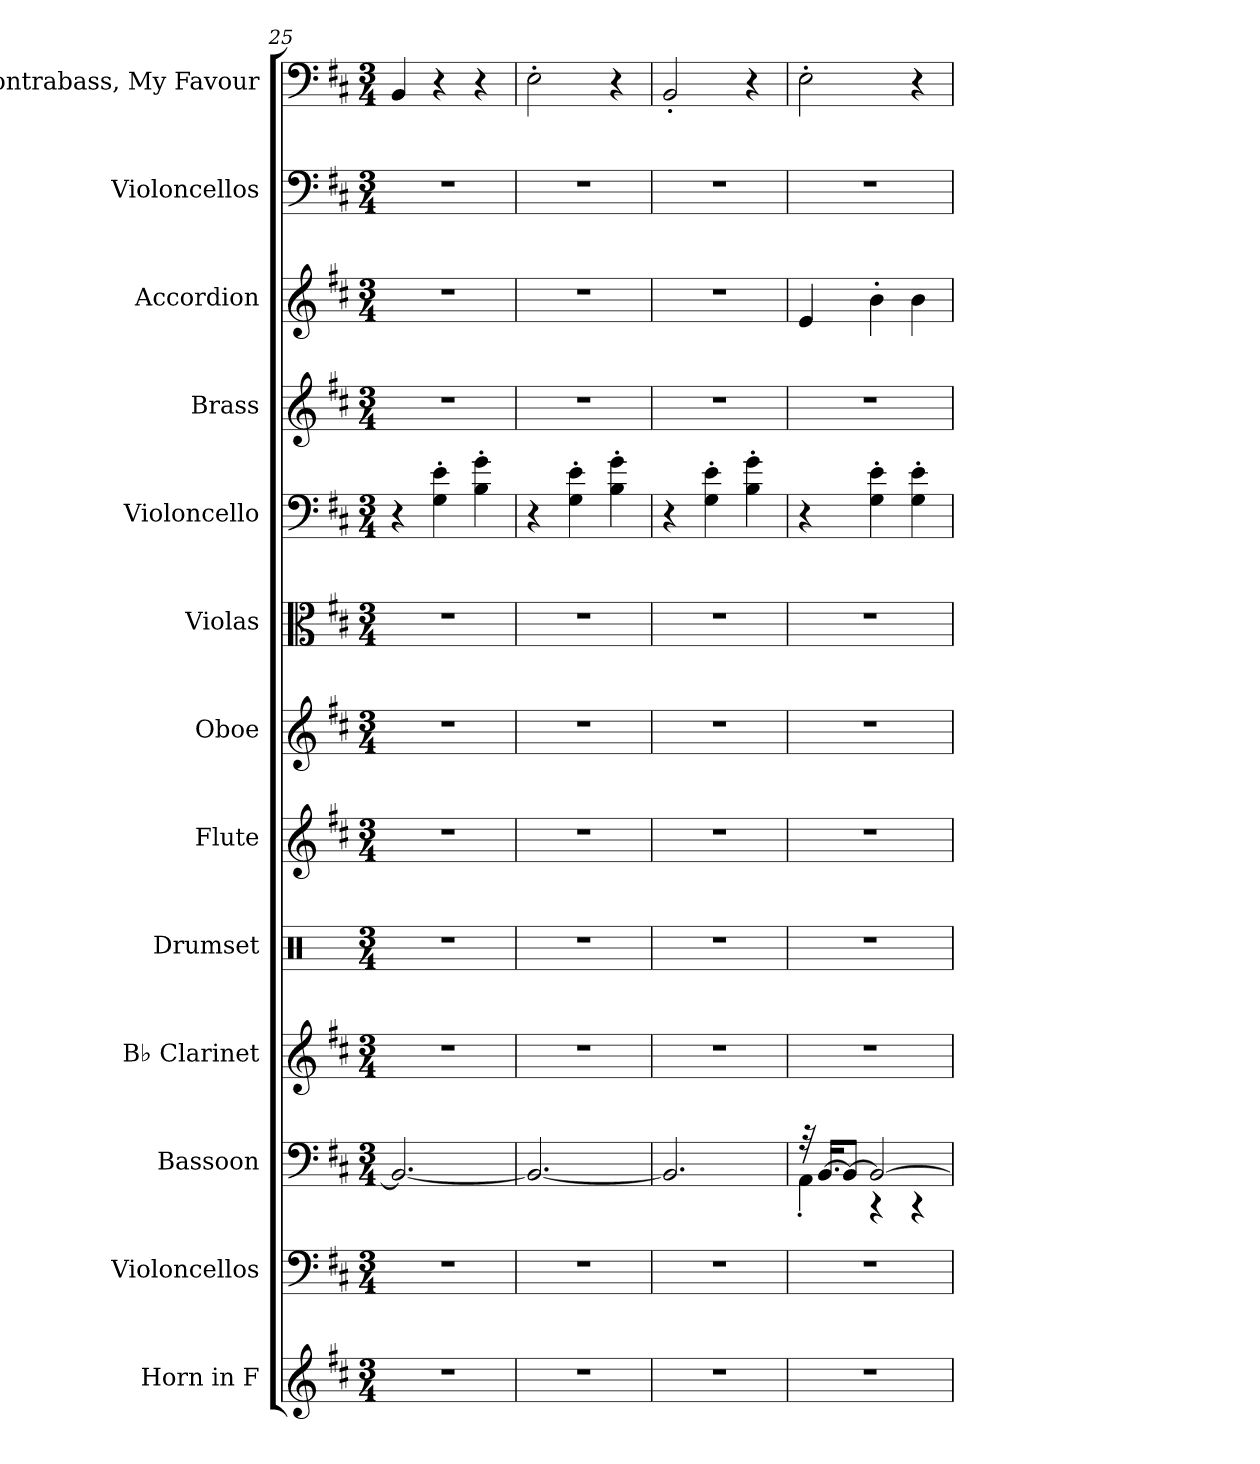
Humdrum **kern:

**kern	**kern	**kern	**kern	**kern	**kern	**kern	**kern	**kern	**kern	**kern	**kern	**kern
*part13	*part12	*part11	*part10	*part9	*part8	*part7	*part6	*part5	*part4	*part3	*part2	*part1
*staff13	*staff12	*staff11	*staff10	*staff9	*staff8	*staff7	*staff6	*staff5	*staff4	*staff3	*staff2	*staff1
*I"Horn in F	*I"Violoncellos	*I"Bassoon	*I"B♭ Clarinet	*I"Drumset	*I"Flute	*I"Oboe	*I"Violas	*I"Violoncello	*I"Brass	*I"Accordion	*I"Violoncellos	*I"Contrabass, My Favour
*	*I'Vcs.	*I'Bsn.	*I'B♭ Cl.	*I'D. Set	*I'Fl.	*I'Ob.	*I'Vlas.	*I'Vc.	*I'Br.	*I'Acc.	*I'Vcs.	*I'Cb.
*clefG2	*clefF4	*clefF4	*clefG2	*clefX	*clefG2	*clefG2	*clefC3	*clefF4	*clefG2	*clefG2	*clefF4	*clefF4
*ITrd4c7	*	*	*ITrd1c2	*	*	*	*	*	*	*	*	*ITrd7c12
*k[f#]	*k[f#c#]	*k[f#c#]	*k[]	*k[]	*k[f#c#]	*k[f#c#]	*k[f#c#]	*k[f#c#]	*k[f#c#]	*k[f#c#]	*k[f#c#]	*k[f#c#]
*M3/4	*M3/4	*M3/4	*M3/4	*M3/4	*M3/4	*M3/4	*M3/4	*M3/4	*M3/4	*M3/4	*M3/4	*M3/4
=25	=25	=25	=25	=25	=25	=25	=25	=25	=25	=25	=25	=25
2.r	2.r	2.BB/_	2.r	2.r	2.r	2.r	2.r	4r	2.r	2.r	2.r	4BBB/
.	.	.	.	.	.	.	.	4G\' 4e\'	.	.	.	4r
.	.	.	.	.	.	.	.	4B\' 4g\'	.	.	.	4r
=26	=26	=26	=26	=26	=26	=26	=26	=26	=26	=26	=26	=26
2.r	2.r	2.BB/_	2.r	2.r	2.r	2.r	2.r	4r	2.r	2.r	2.r	2EE'\
.	.	.	.	.	.	.	.	4G\' 4e\'	.	.	.	.
.	.	.	.	.	.	.	.	4B\' 4g\'	.	.	.	4r
=27	=27	=27	=27	=27	=27	=27	=27	=27	=27	=27	=27	=27
2.r	2.r	2.BB/]	2.r	2.r	2.r	2.r	2.r	4r	2.r	2.r	2.r	2BBB'/
.	.	.	.	.	.	.	.	4G\' 4e\'	.	.	.	.
.	.	.	.	.	.	.	.	4B\' 4g\'	.	.	.	4r
=28	=28	=28	=28	=28	=28	=28	=28	=28	=28	=28	=28	=28
*	*	*^	*	*	*	*	*	*	*	*	*	*
2.r	2.r	32r	4AA'\	2.r	2.r	2.r	2.r	2.r	4r	2.r	4e/	2.r	2EE'\
.	.	[16.BB/KL	.	.	.	.	.	.	.	.	.	.	.
.	.	8BB/J_	.	.	.	.	.	.	.	.	.	.	.
.	.	2BB/_	4r	.	.	.	.	.	4G\' 4e\'	.	4b'\	.	.
.	.	.	4r	.	.	.	.	.	4G\' 4e\'	.	4b\	.	4r
*	*	*v	*v	*	*	*	*	*	*	*	*	*	*
=	=	=	=	=	=	=	=	=	=	=	=	=
*-	*-	*-	*-	*-	*-	*-	*-	*-	*-	*-	*-	*-
